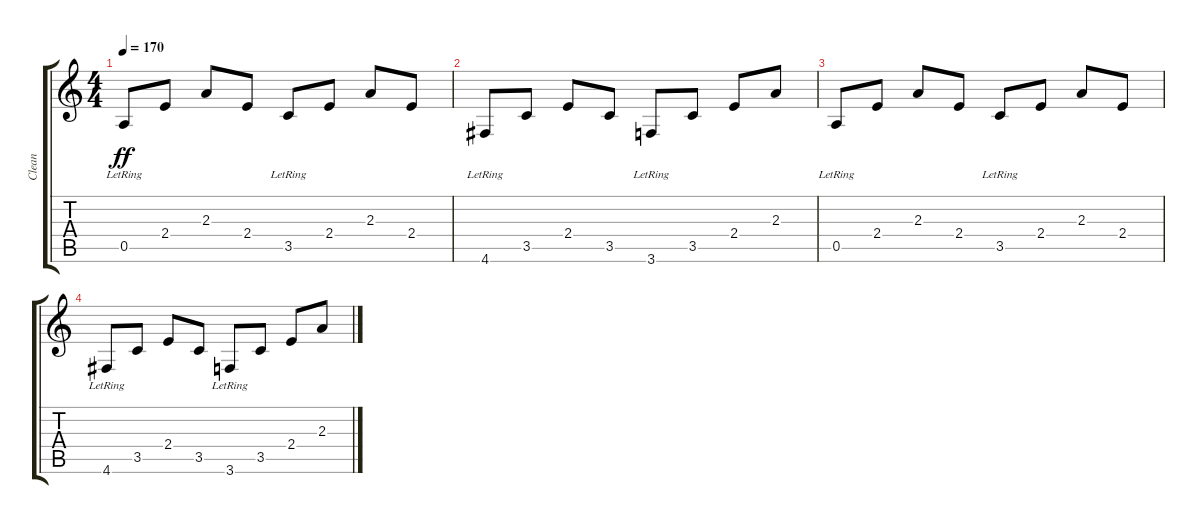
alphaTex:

\track ("Clean" "Clean") {instrument acousticguitarsteel}
\staff {score tabs}
\tuning (E4 B3 G3 D3 A2 D2) {hide}
\ts (4 4)
\tempo 170
\clef g2
\ks c
0.5{lr}.8{dy ff instrument acousticguitarsteel} 2.4.8 2.3.8 2.4.8 3.5{lr}.8 2.4.8 2.3.8 2.4.8 |
4.6{lr}.8 3.5.8 2.4.8 3.5.8 3.6{lr}.8 3.5.8 2.4.8 2.3.8 |
0.5{lr}.8 2.4.8 2.3.8 2.4.8 3.5{lr}.8 2.4.8 2.3.8 2.4.8 |
4.6{lr}.8 3.5.8 2.4.8 3.5.8 3.6{lr}.8 3.5.8 2.4.8 2.3.8
